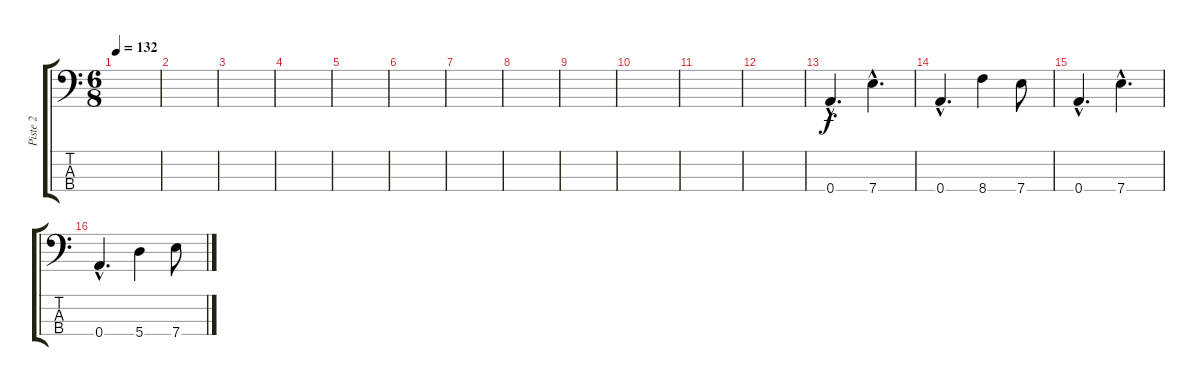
\track ("Piste 2" "Piste 2") {instrument slapbass1}
\staff {score tabs}
\tuning (C3 G2 D2 A1) {hide}
\ts (6 8)
\tempo 132
\clef f4
\ks c
|
|
|
|
|
|
|
|
|
|
|
|
0.4{hac}.4{d} 7.4{hac}.4{d} |
0.4{hac}.4{d} 8.4.4 7.4.8 |
0.4{hac}.4{d} 7.4{hac}.4{d} |
0.4{hac}.4{d} 5.4.4 7.4.8
